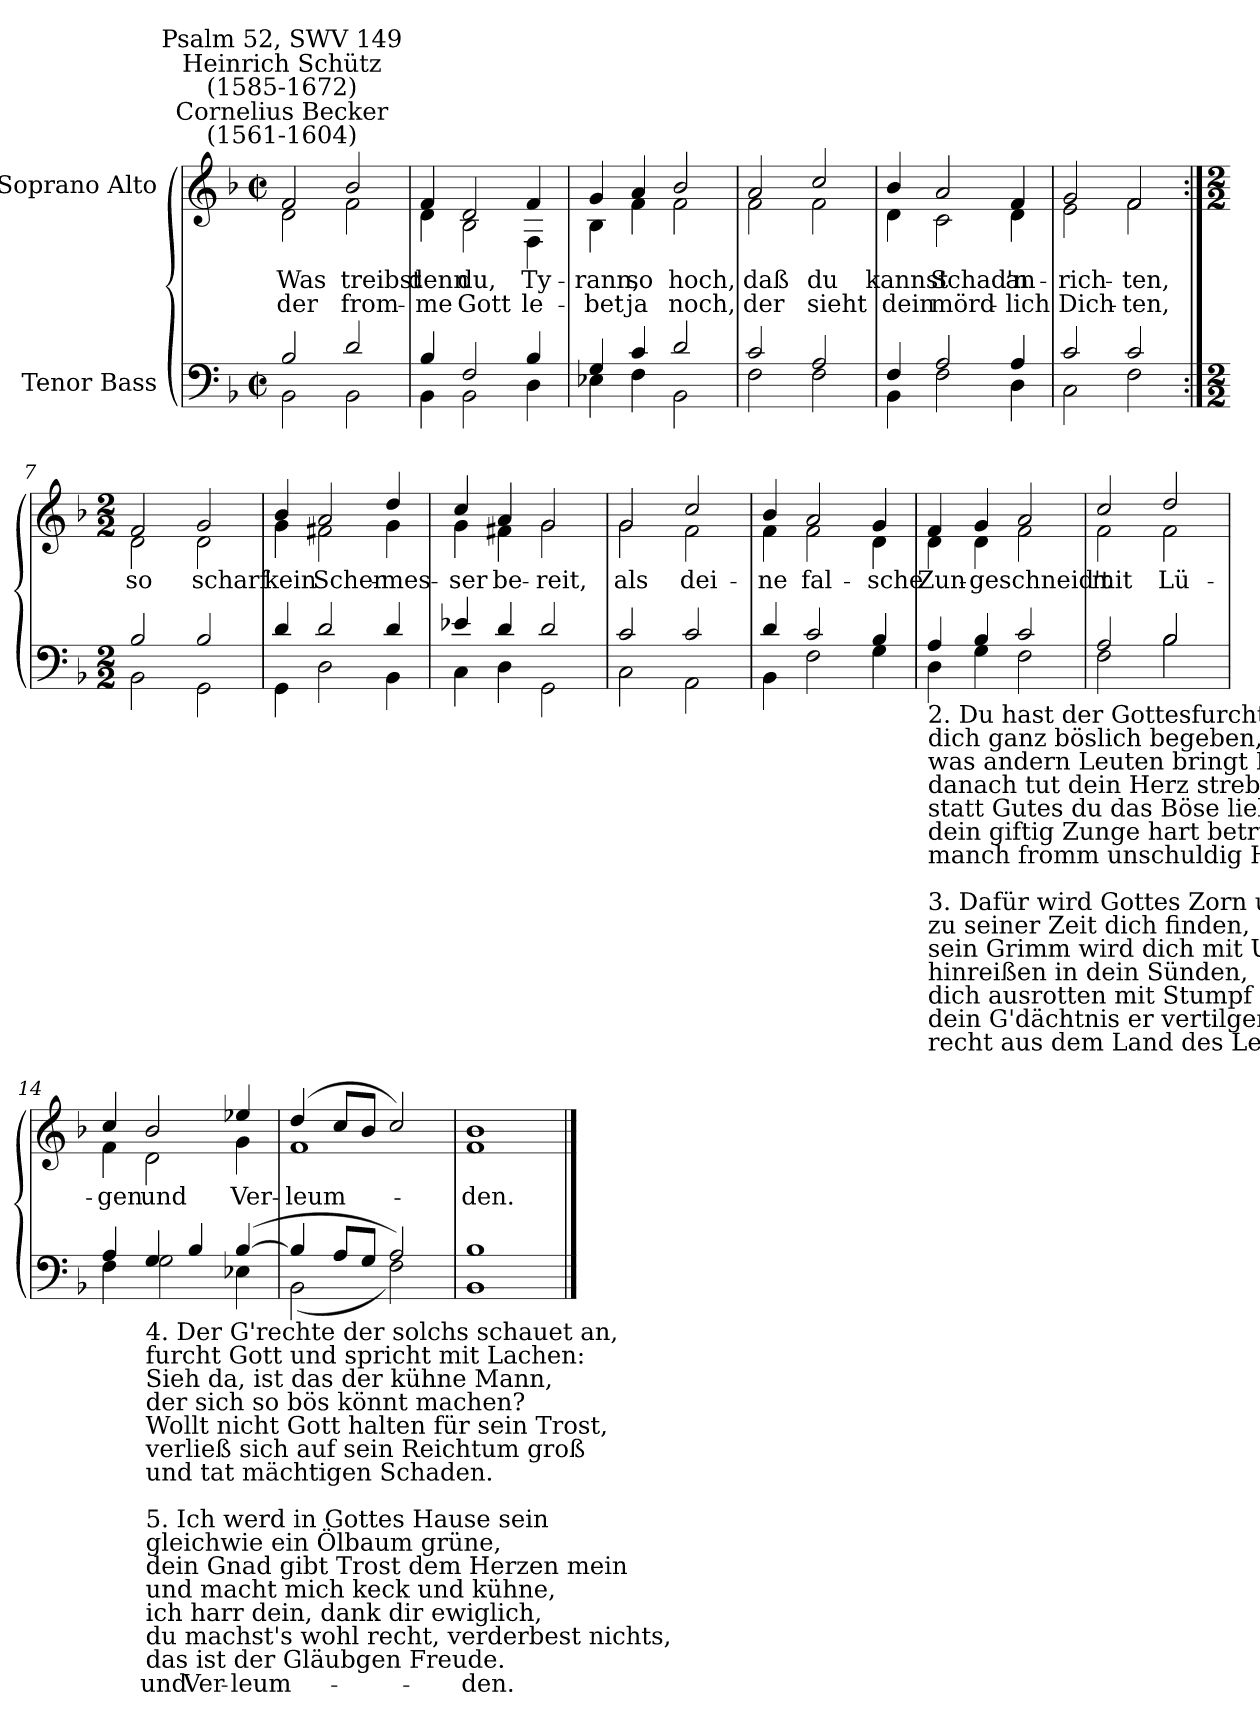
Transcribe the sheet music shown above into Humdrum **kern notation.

**kern	**text	**kern	**text	**text
*part2	*part2	*part1	*part1	*part1
*staff2	*staff2	*staff1	*staff1	*staff1
*I"Tenor Bass	*	*I"Soprano Alto	*	*
*clefF4	*	*clefG2	*	*
*k[b-]	*	*k[b-]	*	*
*F:	*	*F:	*	*
*M2/2	*	*M2/2	*	*
*met(c|)	*	*met(c|)	*	*
=1	=1	=1	=1	=1
*^	*	*^	*	*
!	!	!	!LO:TX:a:cj:t=Cornelius Becker\n(1561-1604)	!	!	!
!	!	!	!LO:TX:a:cj:t=Heinrich Schütz\n(1585-1672)	!	!	!
!	!	!	!LO:TX:a:cj:t=Psalm 52, SWV 149	!	!	!
!	!	!	!	!	!LO:LY:b	!LO:LY:b
2B-/	2BB-\	.	2f/	2d\	Was	der
!	!	!	!	!	!LO:LY:b	!LO:LY:b
2d/	2BB-\	.	2b-/	2f\	treibst	from-
=2	=2	=2	=2	=2	=2	=2
!	!	!	!	!	!LO:LY:b	!LO:LY:b
4B-/	4BB-\	.	4f/	4d\	-denn	me
!	!	!	!	!	!LO:LY:b	!LO:LY:b
2F/	2BB-\	.	2d/	2B-\	du,	Gott
!	!	!	!	!	!LO:LY:b	!LO:LY:b
4B-/	4D\	.	4f/	4F\	Ty-	-le-
=3	=3	=3	=3	=3	=3	=3
!	!	!	!	!	!LO:LY:b	!LO:LY:b
4G/	4E-X\	.	4g/	4B-\	-rann,	bet
!	!	!	!	!	!LO:LY:b	!LO:LY:b
4c/	4F\	.	4a/	4f\	so	ja
!	!	!	!	!	!LO:LY:b	!LO:LY:b
2d/	2BB-\	.	2b-/	2f\	hoch,	noch,
=4	=4	=4	=4	=4	=4	=4
!	!	!	!	!	!LO:LY:b	!LO:LY:b
2c/	2F\	.	2a/	2f\	daß	der
!	!	!	!	!	!LO:LY:b	!LO:LY:b
2A/	2F\	.	2cc/	2f\	du	sieht
=5	=5	=5	=5	=5	=5	=5
!	!	!	!	!	!LO:LY:b	!LO:LY:b
4F/	4BB-\	.	4b-/	4d\	kannst	dein
!	!	!	!	!	!LO:LY:b	!LO:LY:b
2A/	2F\	.	2a/	2c\	Schad'n	mörd-
!	!	!	!	!	!LO:LY:b	!LO:LY:b
4A/	4D\	.	4f/	4d\	-an-	-lich
=6	=6	=6	=6	=6	=6	=6
!	!	!	!	!	!LO:LY:b	!LO:LY:b
2c/	2C\	.	2g/	2e\	rich-	-Dich-
!	!	!	!	!	!LO:LY:b	!LO:LY:b
2c/	2F\	.	2f/	2f\	-ten,	ten,
!!LO:LB:g=z	!!
=7:|!	=7:|!	=7:|!	=7:|!	=7:|!	=7:|!	=7:|!
*M2/2	*	*	*M2/2	*	*	*
!	!	!	!	!	!LO:LY:b	!
2B-/	2BB-\	.	2f/	2d\	so	.
!	!	!	!	!	!LO:LY:b	!
2B-/	2GG\	.	2g/	2d\	scharf	.
=8	=8	=8	=8	=8	=8	=8
!	!	!	!	!	!LO:LY:b	!
4d/	4GG\	.	4b-/	4g\	kein	.
!	!	!	!	!	!LO:LY:b	!
2d/	2D\	.	2a/	2f#X\	Scher-	.
!	!	!	!	!	!LO:LY:b	!
4d/	4BB-\	.	4dd/	4g\	-mes-	.
=9	=9	=9	=9	=9	=9	=9
!	!	!	!	!	!LO:LY:b	!
4e-X/	4C\	.	4cc/	4g\	-ser	.
!	!	!	!	!	!LO:LY:b	!
4d/	4D\	.	4a/	4f#X\	be-	.
!	!	!	!	!	!LO:LY:b	!
2d/	2GG\	.	2g/	2g\	-reit,	.
=10	=10	=10	=10	=10	=10	=10
!	!	!	!	!	!LO:LY:b	!
2c/	2C\	.	2g/	2g\	als	.
!	!	!	!	!	!LO:LY:b	!
2c/	2AA\	.	2cc/	2f\	dei-	.
=11	=11	=11	=11	=11	=11	=11
!	!	!	!	!	!LO:LY:b	!
4d/	4BB-\	.	4b-/	4f\	-ne	.
!	!	!	!	!	!LO:LY:b	!
2c/	2F\	.	2a/	2f\	fal-	.
!	!	!	!	!	!LO:LY:b	!
4B-/	4G\	.	4g/	4d\	-sche	.
!!LO:LB:g=z	!!
=12	=12	=12	=12	=12	=12	=12
!LO:TX:b:t=2. Du hast der Gottesfurcht und Ehr\ndich ganz böslich begeben, \nwas andern Leuten bringt Beschwer, \ndanach tut dein Herz streben, \nstatt Gutes du das Böse liebst \ndein giftig Zunge hart betrübt \nmanch fromm unschuldig Herze.\n\n3. Dafür wird Gottes Zorn und Räch \nzu seiner Zeit dich finden, \nsein Grimm wird dich mit Ungemach \nhinreißen in dein Sünden, \ndich ausrotten mit Stumpf und Stil, \ndein G'dächtnis er vertilgen will \nrecht aus dem Land des Lebens.	!	!	!	!	!	!
!	!	!	!	!	!LO:LY:b	!
4A/	4D\	.	4f/	4d\	Zun-	.
!	!	!	!	!	!LO:LY:b	!
4B-/	4G\	.	4g/	4d\	-ge	.
!	!	!	!	!	!LO:LY:b	!
2c/	2F\	.	2a/	2f\	schneid't	.
=13	=13	=13	=13	=13	=13	=13
!	!	!	!	!	!LO:LY:b	!
2A/	2F\	.	2cc/	2f\	mit	.
!	!	!	!	!	!LO:LY:b	!
2B-/	2B-\	.	2dd/	2f\	Lü-	.
=14	=14	=14	=14	=14	=14	=14
!	!	!	!	!	!LO:LY:b	!
4A/	4F\	.	4cc/	4f\	-gen	.
!LO:TX:b:t=4. Der G'rechte der solchs schauet an,\nfurcht Gott und spricht mit Lachen&colon;\nSieh da, ist das der kühne Mann, \nder sich so bös könnt machen? \nWollt nicht Gott halten für sein Trost,\nverließ sich auf sein Reichtum groß\nund tat mächtigen Schaden.\n\n5. Ich werd in Gottes Hause sein\ngleichwie ein Ölbaum grüne, \ndein Gnad gibt Trost dem Herzen mein\nund macht mich keck und kühne, \nich harr dein, dank dir ewiglich, \ndu machst's wohl recht, verderbest nichts, \ndas ist der Gläubgen Freude.	!	!	!	!	!	!
!	!	!LO:LY:a	!	!	!LO:LY:b	!
4G/	2G\	und	2b-/	2d\	und	.
!	!	!LO:LY:a	!	!	!	!
4B-/	.	Ver-	.	.	.	.
!	!	!LO:LY:a	!	!	!LO:LY:b	!
(>[4B-/	4E-X\	-leum-	4ee-X/	4g\	Ver-	.
=15	=15	=15	=15	=15	=15	=15
!	!	!	!	!	!LO:LY:b	!
4B-/]	(<2BB-\	.	(>4dd/	1f\	-leum-	.
8A/L	.	.	8cc/L	.	.	.
8G/J	.	.	8b-/J	.	.	.
2A/)	2F\)	.	2cc/)	.	.	.
=16	=16	=16	=16	=16	=16	=16
!	!	!LO:LY:a	!	!	!LO:LY:b	!
1B-/	1BB-\	den.	1b-/	1f\	den.	.
*v	*v	*	*	*	*	*
*	*	*v	*v	*	*
==	==	==	==	==
*-	*-	*-	*-	*-
